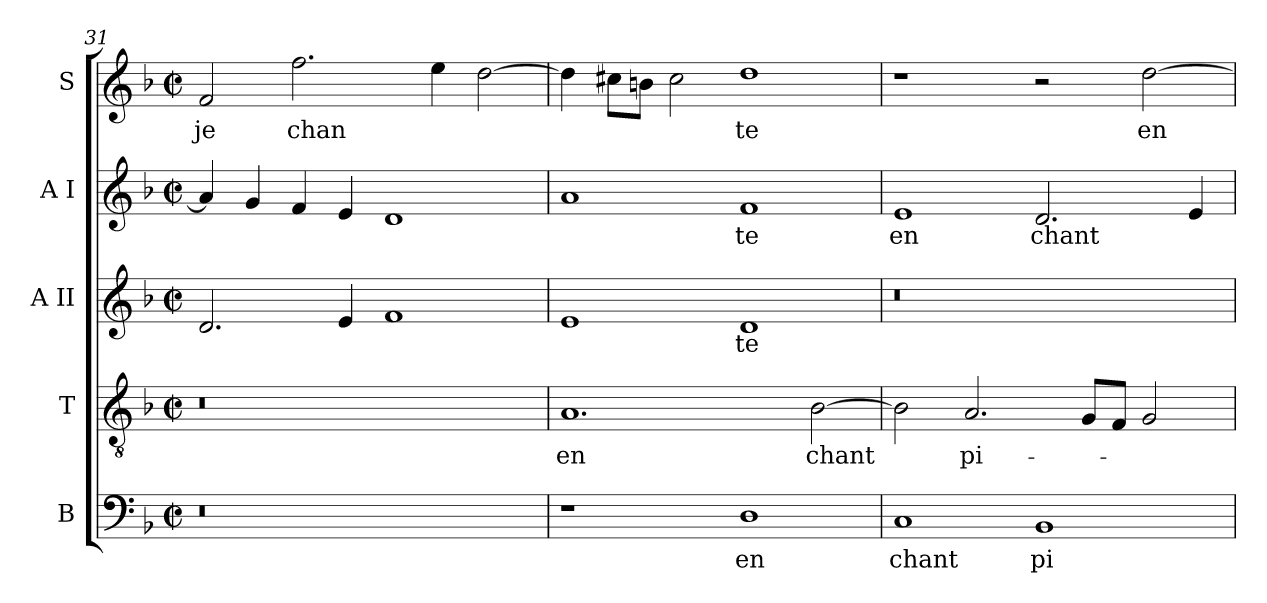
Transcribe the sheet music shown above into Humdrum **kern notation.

**kern	**text	**kern	**text	**kern	**text	**kern	**text	**kern	**text
*part5	*part5	*part4	*part4	*part3	*part3	*part2	*part2	*part1	*part1
*staff5	*staff5	*staff4	*staff4	*staff3	*staff3	*staff2	*staff2	*staff1	*staff1
*I"B	*	*I"T	*	*I"A II	*	*I"A I	*	*I"S	*
*clefF4	*	*clefGv2	*	*clefG2	*	*clefG2	*	*clefG2	*
*k[b-]	*	*k[b-]	*	*k[b-]	*	*k[b-]	*	*k[b-]	*
*F:	*	*F:	*	*F:	*	*F:	*	*F:	*
*M2/2	*	*M2/2	*	*M2/2	*	*M2/2	*	*M2/2	*
*met(c|)	*	*met(c|)	*	*met(c|)	*	*met(c|)	*	*met(c|)	*
=31	=31	=31	=31	=31	=31	=31	=31	=31	=31
!	!	!	!	!	!	!	!	!	!LO:LY:b:cj
0r	.	0r	.	2.d/	.	4a/]	.	2f/	je
.	.	.	.	.	.	4g/	.	.	.
!	!	!	!	!	!	!	!	!	!LO:LY:b
.	.	.	.	.	.	4f/	.	2.ff\	chan
.	.	.	.	4e/	.	4e/	.	.	.
.	.	.	.	1f	.	1d	.	.	.
.	.	.	.	.	.	.	.	4ee\	.
.	.	.	.	.	.	.	.	[>2dd\	.
!!LO:LB:g=z
=32	=32	=32	=32	=32	=32	=32	=32	=32	=32
!	!	!	!LO:LY:b:cj	!	!	!	!	!	!
1r	.	1.A	en	1e	.	1a	.	4dd\]	.
.	.	.	.	.	.	.	.	8cc#\L	.
.	.	.	.	.	.	.	.	8b\J	.
.	.	.	.	.	.	.	.	2cc#\	.
!	!LO:LY:b:cj	!	!	!	!LO:LY:b:cj	!	!LO:LY:b:cj	!	!LO:LY:b:cj
1D	en	.	.	1d	-te	1f	te	1dd	te
!	!	!	!LO:LY:b	!	!	!	!	!	!
.	.	[>2B-\	chant	.	.	.	.	.	.
=33	=33	=33	=33	=33	=33	=33	=33	=33	=33
!	!LO:LY:b:cj	!	!	!	!	!	!LO:LY:b:cj	!	!
1C	chant	2B-\]	.	0r	.	1e	en	1r	.
!	!	!	!LO:LY:b:cj	!	!	!	!	!	!
.	.	2.A/	pi-	.	.	.	.	.	.
!	!LO:LY:b:cj	!	!	!	!	!	!LO:LY:b	!	!
1BB-	pi-	.	.	.	.	2.d/	chant	2r	.
.	.	8G/L	.	.	.	.	.	.	.
.	.	8F/J	.	.	.	.	.	.	.
!	!	!	!	!	!	!	!	!	!LO:LY:b:cj
.	.	2G/	.	.	.	.	.	[>2dd\	en
.	.	.	.	.	.	4e/	.	.	.
=	=	=	=	=	=	=	=	=	=
*-	*-	*-	*-	*-	*-	*-	*-	*-	*-
